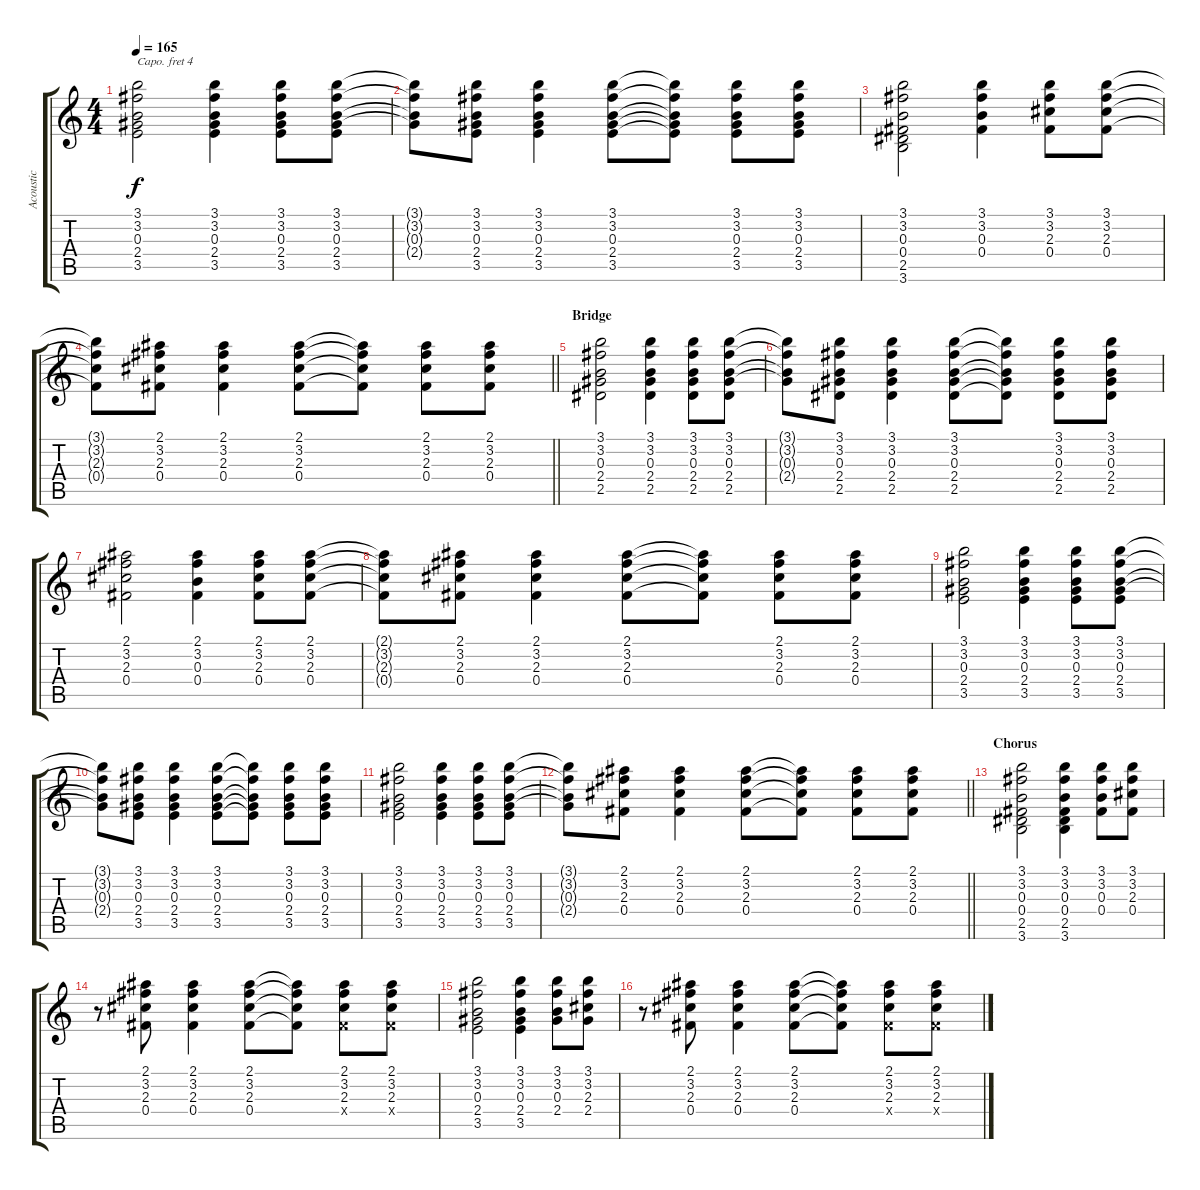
\track ("Acoustic" "Acoustic") {instrument acousticguitarsteel}
\staff {score tabs}
\capo 4
\tuning (E4 B3 G3 D3 A2 E2) {hide}
\ts (4 4)
\tempo 165
\clef g2
\ks c
(3.1 3.2 0.3 2.4 3.5).2{dy f} (3.1 3.2 0.3 2.4 3.5).4 (3.1 3.2 0.3 2.4 3.5).8 (3.1 3.2 0.3 2.4 3.5).8 |
(3.1{t} 3.2{t} 0.3{t} 2.4{t}).8 (3.1 3.2 0.3 2.4 3.5).8 (3.1 3.2 0.3 2.4 3.5).4 (3.1 3.2 0.3 2.4 3.5).8 (3.1{t} 3.2{t} 0.3{t} 2.4{t} 3.5{t}).8 (3.1 3.2 0.3 2.4 3.5).8 (3.1 3.2 0.3 2.4 3.5).8 |
(3.1 3.2 0.3 0.4 2.5 3.6).2 (3.1 3.2 0.3 0.4).4 (3.1 3.2 2.3 0.4).8 (3.1 3.2 2.3 0.4).8 |
\barLineRight lightlight
(3.1{t} 3.2{t} 2.3{t} 0.4{t}).8 (2.1 3.2 2.3 0.4).8 (2.1 3.2 2.3 0.4).4 (2.1 3.2 2.3 0.4).8 (2.1{t} 3.2{t} 2.3{t} 0.4{t}).8 (2.1 3.2 2.3 0.4).8 (2.1 3.2 2.3 0.4).8 |
\section ("" "Bridge")
(3.1 3.2 0.3 2.4 2.5).2 (3.1 3.2 0.3 2.4 2.5).4 (3.1 3.2 0.3 2.4 2.5).8 (3.1 3.2 0.3 2.4 2.5).8 |
(3.1{t} 3.2{t} 0.3{t} 2.4{t}).8 (3.1 3.2 0.3 2.4 2.5).8 (3.1 3.2 0.3 2.4 2.5).4 (3.1 3.2 0.3 2.4 2.5).8 (3.1{t} 3.2{t} 0.3{t} 2.4{t} 2.5{t}).8 (3.1 3.2 0.3 2.4 2.5).8 (3.1 3.2 0.3 2.4 2.5).8 |
(2.1 3.2 2.3 0.4).2 (2.1 3.2 0.3 0.4).4 (2.1 3.2 2.3 0.4).8 (2.1 3.2 2.3 0.4).8 |
(2.1{t} 3.2{t} 2.3{t} 0.4{t}).8 (2.1 3.2 2.3 0.4).8 (2.1 3.2 2.3 0.4).4 (2.1 3.2 2.3 0.4).8 (2.1{t} 3.2{t} 2.3{t} 0.4{t}).8 (2.1 3.2 2.3 0.4).8 (2.1 3.2 2.3 0.4).8 |
(3.1 3.2 0.3 2.4 3.5).2 (3.1 3.2 0.3 2.4 3.5).4 (3.1 3.2 0.3 2.4 3.5).8 (3.1 3.2 0.3 2.4 3.5).8 |
(3.1{t} 3.2{t} 0.3{t} 2.4{t}).8 (3.1 3.2 0.3 2.4 3.5).8 (3.1 3.2 0.3 2.4 3.5).4 (3.1 3.2 0.3 2.4 3.5).8 (3.1{t} 3.2{t} 0.3{t} 2.4{t} 3.5{t}).8 (3.1 3.2 0.3 2.4 3.5).8 (3.1 3.2 0.3 2.4 3.5).8 |
(3.1 3.2 0.3 2.4 3.5).2 (3.1 3.2 0.3 2.4 3.5).4 (3.1 3.2 0.3 2.4 3.5).8 (3.1 3.2 0.3 2.4 3.5).8 |
\barLineRight lightlight
(3.1{t} 3.2{t} 0.3{t} 2.4{t}).8 (2.1 3.2 2.3 0.4).8 (2.1 3.2 2.3 0.4).4 (2.1 3.2 2.3 0.4).8 (2.1{t} 3.2{t} 2.3{t} 0.4{t}).8 (2.1 3.2 2.3 0.4).8 (2.1 3.2 2.3 0.4).8 |
\section ("" "Chorus")
(3.1 3.2 0.3 0.4 2.5 3.6).2 (3.1 3.2 0.3 0.4 2.5 3.6).4 (3.1 3.2 0.3 0.4).8 (3.1 3.2 2.3 0.4).8 |
r.8 (2.1 3.2 2.3 0.4).8 (2.1 3.2 2.3 0.4).4 (2.1 3.2 2.3 0.4).8 (2.1{t} 3.2{t} 2.3{t} 0.4{t}).8 (2.1 3.2 2.3 0.4{x}).8 (2.1 3.2 2.3 0.4{x}).8 |
(3.1 3.2 0.3 2.4 3.5).2 (3.1 3.2 0.3 2.4 3.5).4 (3.1 3.2 0.3 2.4).8 (3.1 3.2 2.3 2.4).8 |
r.8 (2.1 3.2 2.3 0.4).8 (2.1 3.2 2.3 0.4).4 (2.1 3.2 2.3 0.4).8 (2.1{t} 3.2{t} 2.3{t} 0.4{t}).8 (2.1 3.2 2.3 0.4{x}).8 (2.1 3.2 2.3 0.4{x}).8
